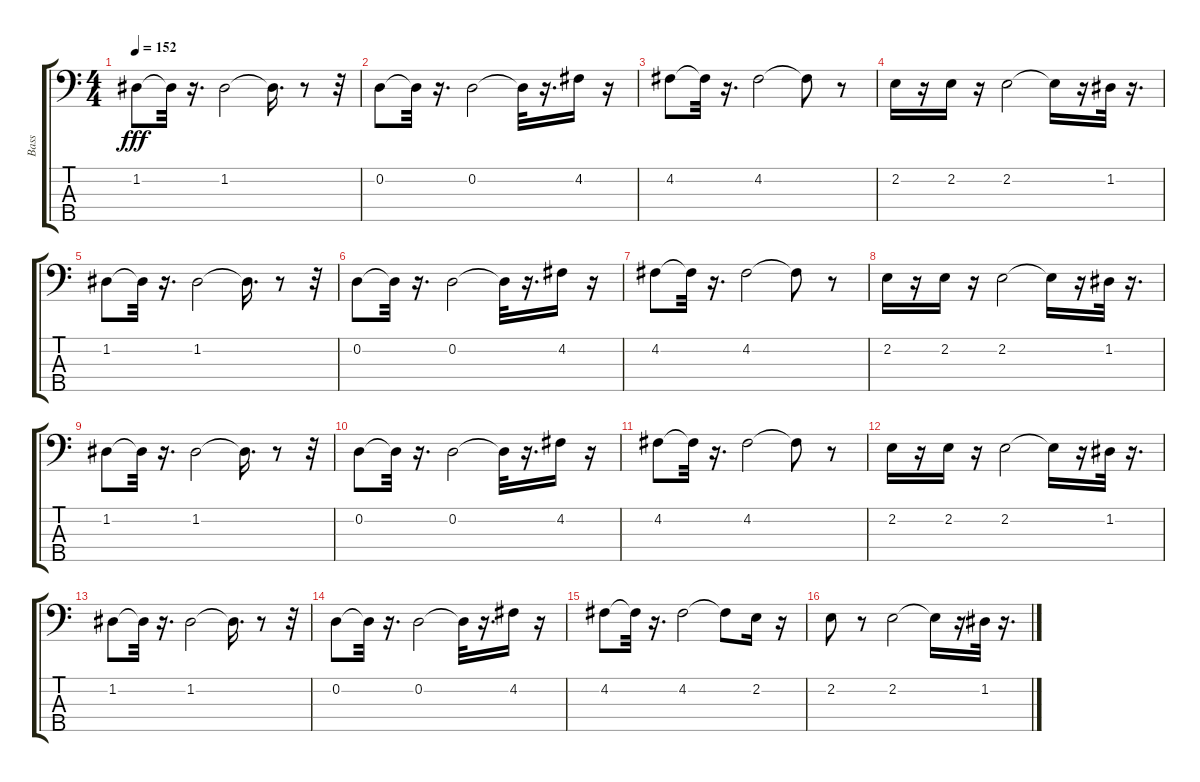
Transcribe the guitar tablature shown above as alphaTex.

\track ("Bass" "Bass") {instrument fretlessbass}
\staff {score tabs}
\tuning (G2 D2 A1 E1 B0) {hide}
\ts (4 4)
\tempo 152
\clef f4
\ks c
1.2.8{dy fff} 1.2{t}.32 r.16{d} 1.2.2 1.2{t}.16{d} r.8 r.32 |
0.2.8 0.2{t}.32 r.16{d} 0.2.2 0.2{t}.32 r.16{d} 4.2.16 r.16 |
4.2.8 4.2{t}.32 r.16{d} 4.2.2 4.2{t}.8 r.8 |
2.2.16 r.16 2.2.16 r.16 2.2.2 2.2{t}.16 r.16 1.2.32 r.16{d} |
1.2.8 1.2{t}.32 r.16{d} 1.2.2 1.2{t}.16{d} r.8 r.32 |
0.2.8 0.2{t}.32 r.16{d} 0.2.2 0.2{t}.32 r.16{d} 4.2.16 r.16 |
4.2.8 4.2{t}.32 r.16{d} 4.2.2 4.2{t}.8 r.8 |
2.2.16 r.16 2.2.16 r.16 2.2.2 2.2{t}.16 r.16 1.2.32 r.16{d} |
1.2.8 1.2{t}.32 r.16{d} 1.2.2 1.2{t}.16{d} r.8 r.32 |
0.2.8 0.2{t}.32 r.16{d} 0.2.2 0.2{t}.32 r.16{d} 4.2.16 r.16 |
4.2.8 4.2{t}.32 r.16{d} 4.2.2 4.2{t}.8 r.8 |
2.2.16 r.16 2.2.16 r.16 2.2.2 2.2{t}.16 r.16 1.2.32 r.16{d} |
1.2.8 1.2{t}.32 r.16{d} 1.2.2 1.2{t}.16{d} r.8 r.32 |
0.2.8 0.2{t}.32 r.16{d} 0.2.2 0.2{t}.32 r.16{d} 4.2.16 r.16 |
4.2.8 4.2{t}.32 r.16{d} 4.2.2 4.2{t}.8 2.2.16 r.16 |
2.2.8 r.8 2.2.2 2.2{t}.16 r.16 1.2.32 r.16{d}
